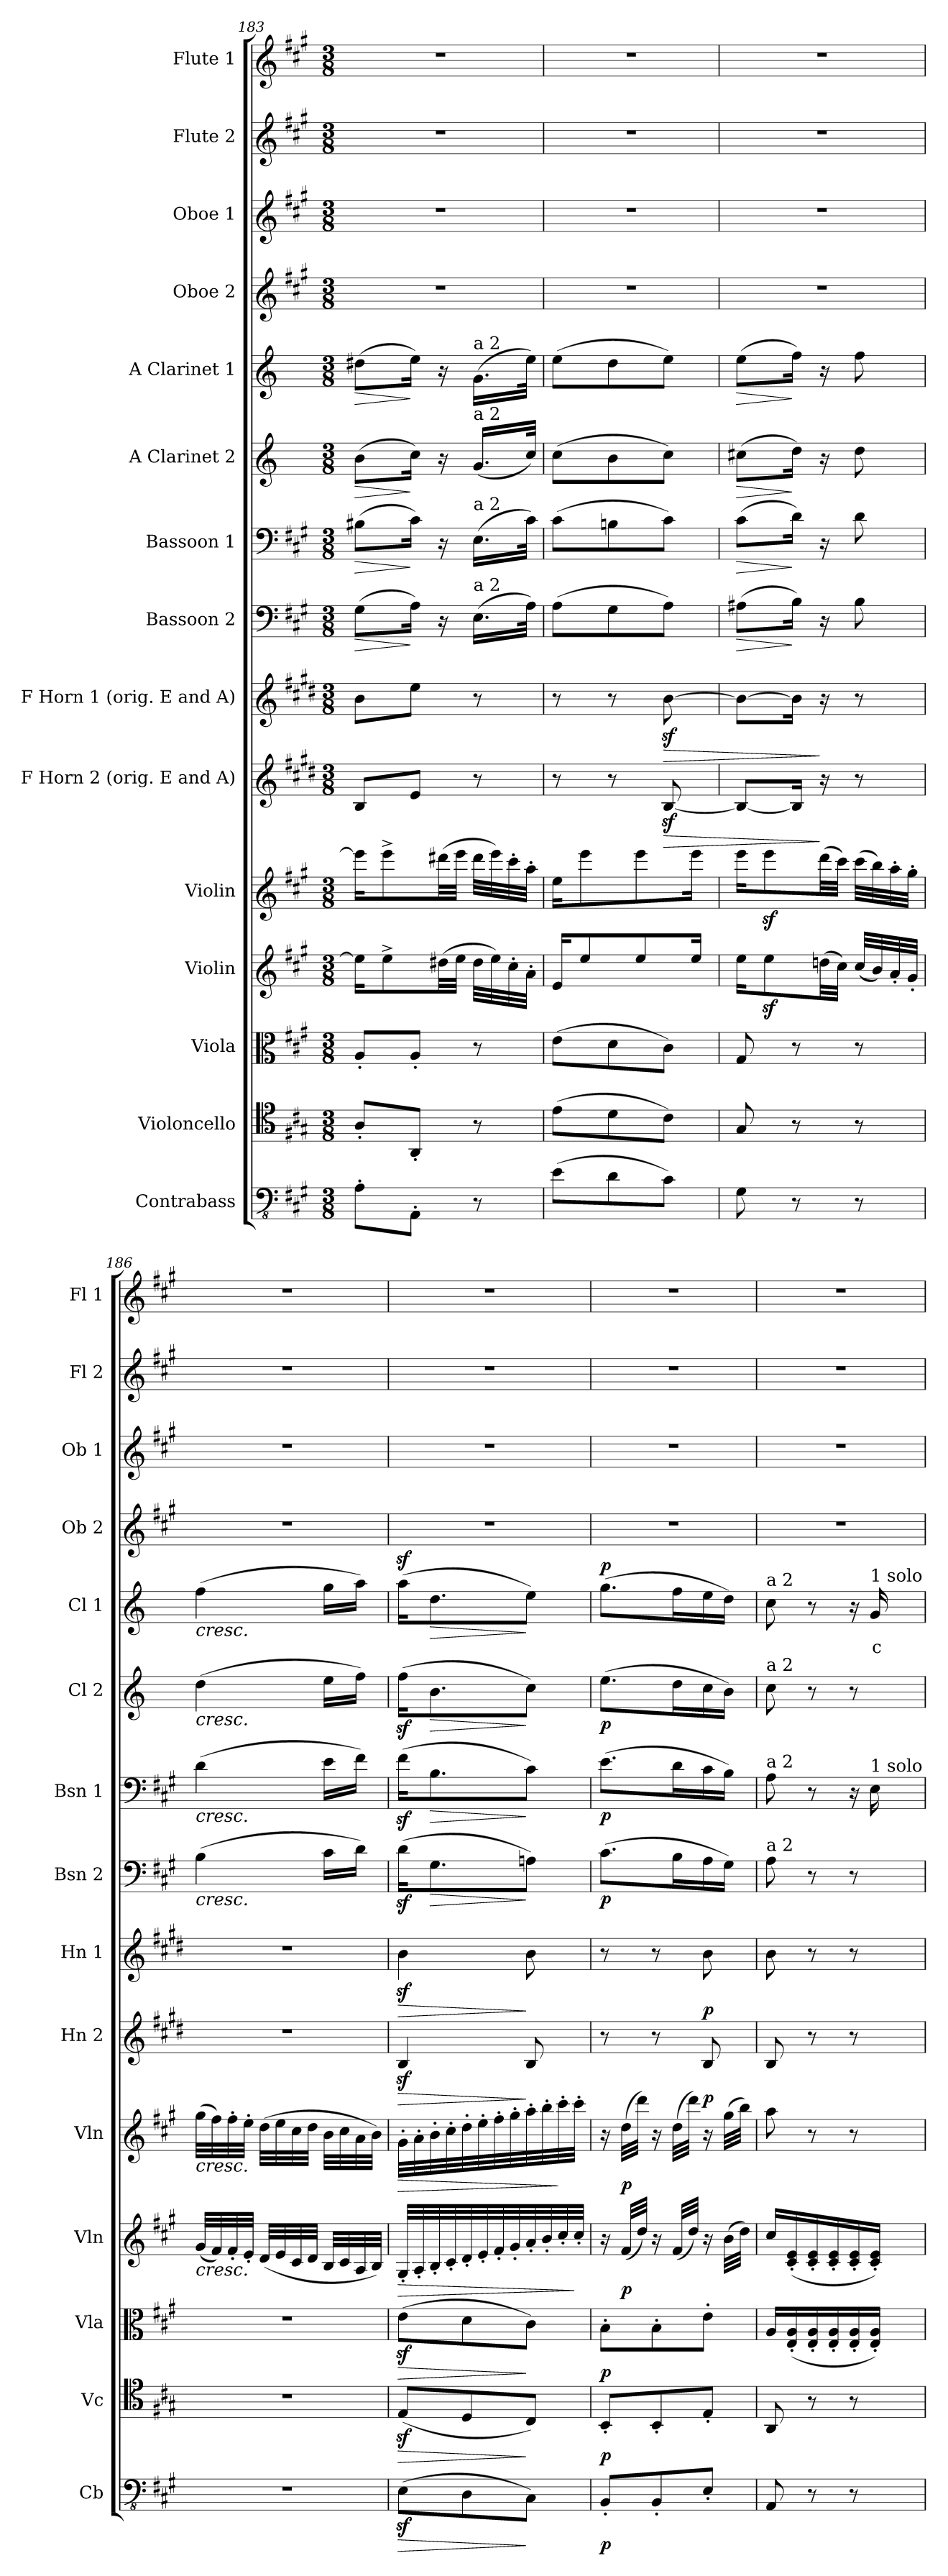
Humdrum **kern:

**kern	**dynam	**kern	**dynam	**kern	**dynam	**kern	**dynam	**kern	**dynam	**kern	**dynam	**kern	**dynam	**kern	**dynam	**kern	**dynam	**kern	**dynam	**kern	**text	**dynam	**kern	**kern	**kern	**kern
*part15	*part15	*part14	*part14	*part13	*part13	*part12	*part12	*part11	*part11	*part10	*part10	*part9	*part9	*part8	*part8	*part7	*part7	*part6	*part6	*part5	*part5	*part5	*part4	*part3	*part2	*part1
*staff15	*staff15	*staff14	*staff14	*staff13	*staff13	*staff12	*staff12	*staff11	*staff11	*staff10	*staff10	*staff9	*staff9	*staff8	*staff8	*staff7	*staff7	*staff6	*staff6	*staff5	*staff5	*staff5	*staff4	*staff3	*staff2	*staff1
*I"Contrabass	*	*I"Violoncello	*	*I"Viola	*	*I"Violin	*	*I"Violin	*	*I"F Horn 2 (orig. E and A)	*	*I"F Horn 1 (orig. E and A)	*	*I"Bassoon 2	*	*I"Bassoon 1	*	*I"A Clarinet 2	*	*I"A Clarinet 1	*	*	*I"Oboe 2	*I"Oboe 1	*I"Flute 2	*I"Flute 1
*I'Cb	*	*I'Vc	*	*I'Vla	*	*I'Vln	*	*I'Vln	*	*I'Hn 2	*	*I'Hn 1	*	*I'Bsn 2	*	*I'Bsn 1	*	*I'Cl 2	*	*I'Cl 1	*	*	*I'Ob 2	*I'Ob 1	*I'Fl 2	*I'Fl 1
*clefFv4	*	*clefC4	*	*clefC3	*	*clefG2	*	*clefG2	*	*clefG2	*	*clefG2	*	*clefF4	*	*clefF4	*	*clefG2	*	*clefG2	*	*	*clefG2	*clefG2	*clefG2	*clefG2
*	*	*	*	*	*	*	*	*	*	*ITrd4c7	*	*ITrd4c7	*	*	*	*	*	*ITrd2c3	*	*ITrd2c3	*	*	*	*	*	*
*k[f#c#g#]	*	*k[f#c#g#]	*	*k[f#c#g#]	*	*k[f#c#g#]	*	*k[f#c#g#]	*	*k[f#c#g#]	*	*k[f#c#g#]	*	*k[f#c#g#]	*	*k[f#c#g#]	*	*k[f#c#g#]	*	*k[f#c#g#]	*	*	*k[f#c#g#]	*k[f#c#g#]	*k[f#c#g#]	*k[f#c#g#]
*M3/8	*	*M3/8	*	*M3/8	*	*M3/8	*	*M3/8	*	*M3/8	*	*M3/8	*	*M3/8	*	*M3/8	*	*M3/8	*	*M3/8	*	*	*M3/8	*M3/8	*M3/8	*M3/8
=183	=183	=183	=183	=183	=183	=183	=183	=183	=183	=183	=183	=183	=183	=183	=183	=183	=183	=183	=183	=183	=183	=183	=183	=183	=183	=183
!	!	!	!	!	!	!	!	!	!	!	!	!	!	!	!LO:HP:b	!	!LO:HP:b	!	!LO:HP:b	!	!	!LO:HP:b	!	!	!	!
8AA'\L	.	8A'/L	.	8A'/L	.	16ee\KL]	.	16eee\KL]	.	8E/L	.	8e\L	.	(>8G#\L	>	(>8B#X\L	>	(>8g#\L	>	(>8b#X\L	.	>	4.r	4.r	4.r	4.r
.	.	.	.	.	.	8ee^\	.	8eee^\	.	.	.	.	.	.	.	.	.	.	.	.	.	.	.	.	.	.
8AAA'\J	.	8AA'/J	.	8A'/J	.	.	.	.	.	8A/J	.	8a\J	.	16A\Jk)	]	16c#\Jk)	]	16a\Jk)	]	16cc#\Jk)	.	]	.	.	.	.
.	.	.	.	.	.	(>32dd#X\LL	.	(>32ddd#X\LL	.	.	.	.	.	16r	.	16r	.	16r	.	16r	.	.	.	.	.	.
.	.	.	.	.	.	32ee\JJJ	.	32eee\JJJ	.	.	.	.	.	.	.	.	.	.	.	.	.	.	.	.	.	.
!	!	!	!	!	!	!	!	!	!	!	!	!	!	!	!	!	!	!	!	!LO:TX:a:t=a 2	!	!	!	!	!	!
!	!	!	!	!	!	!	!	!	!	!	!	!	!	!	!	!	!	!LO:TX:a:t=a 2	!	!	!	!	!	!	!	!
!	!	!	!	!	!	!	!	!	!	!	!	!	!	!	!	!LO:TX:a:t=a 2	!	!	!	!	!	!	!	!	!	!
!	!	!	!	!	!	!	!	!	!	!	!	!	!	!LO:TX:a:t=a 2	!	!	!	!	!	!	!	!	!	!	!	!
8r	.	8r	.	8r	.	32dd#\LLL	.	32ddd#\LLL	.	8r	.	8r	.	(>16.E\LL	.	(>16.E\LL	.	(<16.e/LL	.	(>16.e\LL	.	.	.	.	.	.
.	.	.	.	.	.	32ee\)	.	32eee\)	.	.	.	.	.	.	.	.	.	.	.	.	.	.	.	.	.	.
.	.	.	.	.	.	32cc#'\	.	32ccc#'\	.	.	.	.	.	.	.	.	.	.	.	.	.	.	.	.	.	.
.	.	.	.	.	.	32a'\JJJ	.	32aa'\JJJ	.	.	.	.	.	32A\JJk)	.	32c#\JJk)	.	32a/JJk)	.	32cc#\JJk)	.	.	.	.	.	.
=184	=184	=184	=184	=184	=184	=184	=184	=184	=184	=184	=184	=184	=184	=184	=184	=184	=184	=184	=184	=184	=184	=184	=184	=184	=184	=184
(>8E\L	.	(>8e\L	.	(>8e\L	.	16e/KL	.	16ee\KL	.	8r	.	8r	.	(>8A\L	.	(>8c#\L	.	(>8a\L	.	(>8cc#\L	.	.	4.r	4.r	4.r	4.r
.	.	.	.	.	.	8ee/	.	8eee\	.	.	.	.	.	.	.	.	.	.	.	.	.	.	.	.	.	.
8D\	.	8d\	.	8d\	.	.	.	.	.	8r	.	8r	.	8G#\	.	8Bn\	.	8g#\	.	8b\	.	.	.	.	.	.
.	.	.	.	.	.	8ee/	.	8eee\	.	.	.	.	.	.	.	.	.	.	.	.	.	.	.	.	.	.
!	!	!	!	!	!	!	!	!	!	!	!LO:HP:b	!	!LO:HP:b	!	!	!	!	!	!	!	!	!	!	!	!	!
8C#\J)	.	8c#\J)	.	8c#\J)	.	.	.	.	.	[8Ez</	>	[8ez<\	>	8A\J)	.	8c#\J)	.	8a\J)	.	8cc#\J)	.	.	.	.	.	.
.	.	.	.	.	.	16ee/Jk	.	16eee\Jk	.	.	.	.	.	.	.	.	.	.	.	.	.	.	.	.	.	.
=185	=185	=185	=185	=185	=185	=185	=185	=185	=185	=185	=185	=185	=185	=185	=185	=185	=185	=185	=185	=185	=185	=185	=185	=185	=185	=185
!	!	!	!	!	!	!	!	!	!	!	!	!	!	!	!LO:HP:b	!	!LO:HP:b	!	!LO:HP:b	!	!	!LO:HP:b	!	!	!	!
8GG#\	.	8G#/	.	8G#/	.	16ee\KL	.	16eee\KL	.	8E/L_	.	8e\L_	.	(>8A#X\L	>	(>8c#\L	>	(>8a#X\L	>	(>8cc#\L	.	>	4.r	4.r	4.r	4.r
.	.	.	.	.	.	8eez<\	.	8eeez<\	.	.	.	.	.	.	.	.	.	.	.	.	.	.	.	.	.	.
8r	.	8r	.	8r	.	.	.	.	.	16E/Jk]	.	16e\Jk]	.	16B\Jk)	]	16d\Jk)	]	16b\Jk)	]	16dd\Jk)	.	]	.	.	.	.
.	.	.	.	.	.	(>32ddn\LL	.	(>32ddd\LL	.	16r	]	16r	]	16r	.	16r	.	16r	.	16r	.	.	.	.	.	.
.	.	.	.	.	.	32cc#\JJJ)	.	32ccc#\JJJ)	.	.	.	.	.	.	.	.	.	.	.	.	.	.	.	.	.	.
8r	.	8r	.	8r	.	(<32cc#/LLL	.	(>32ccc#\LLL	.	8r	.	8r	.	8B\	.	8d\	.	8b\	.	8dd\	.	.	.	.	.	.
.	.	.	.	.	.	32b/)	.	32bb\)	.	.	.	.	.	.	.	.	.	.	.	.	.	.	.	.	.	.
.	.	.	.	.	.	32a'/	.	32aa'\	.	.	.	.	.	.	.	.	.	.	.	.	.	.	.	.	.	.
.	.	.	.	.	.	32g#'/JJJ	.	32gg#'\JJJ	.	.	.	.	.	.	.	.	.	.	.	.	.	.	.	.	.	.
=186	=186	=186	=186	=186	=186	=186	=186	=186	=186	=186	=186	=186	=186	=186	=186	=186	=186	=186	=186	=186	=186	=186	=186	=186	=186	=186
!	!	!	!	!	!	!	!	!	!	!	!	!	!	!	!	!	!	!	!	!LO:TX:b:i:t=cresc.	!	!	!	!	!	!
!	!	!	!	!	!	!	!	!	!	!	!	!	!	!	!	!	!	!LO:TX:b:i:t=cresc.	!	!	!	!	!	!	!	!
!	!	!	!	!	!	!	!	!	!	!	!	!	!	!	!	!LO:TX:b:i:t=cresc.	!	!	!	!	!	!	!	!	!	!
!	!	!	!	!	!	!	!	!	!	!	!	!	!	!LO:TX:b:i:t=cresc.	!	!	!	!	!	!	!	!	!	!	!	!
!	!	!	!	!	!	!	!	!LO:TX:b:i:t=cresc.	!	!	!	!	!	!	!	!	!	!	!	!	!	!	!	!	!	!
!	!	!	!	!	!	!LO:TX:b:i:t=cresc.	!	!	!	!	!	!	!	!	!	!	!	!	!	!	!	!	!	!	!	!
4.r	.	4.r	.	4.r	.	(<32g#/LLL	.	(>32gg#\LLL	.	4.r	.	4.r	.	(>4B\	.	(>4d\	.	(>4b\	.	(>4dd\	.	.	4.r	4.r	4.r	4.r
.	.	.	.	.	.	32f#/)	.	32ff#\)	.	.	.	.	.	.	.	.	.	.	.	.	.	.	.	.	.	.
.	.	.	.	.	.	32f#'/	.	32ff#'\	.	.	.	.	.	.	.	.	.	.	.	.	.	.	.	.	.	.
.	.	.	.	.	.	32e'/JJJ	.	32ee'\JJJ	.	.	.	.	.	.	.	.	.	.	.	.	.	.	.	.	.	.
.	.	.	.	.	.	(<32d/LLL	.	(>32dd\LLL	.	.	.	.	.	.	.	.	.	.	.	.	.	.	.	.	.	.
.	.	.	.	.	.	32e/	.	32ee\	.	.	.	.	.	.	.	.	.	.	.	.	.	.	.	.	.	.
.	.	.	.	.	.	32c#/	.	32cc#\	.	.	.	.	.	.	.	.	.	.	.	.	.	.	.	.	.	.
.	.	.	.	.	.	32d/JJJ	.	32dd\JJJ	.	.	.	.	.	.	.	.	.	.	.	.	.	.	.	.	.	.
.	.	.	.	.	.	32B/LLL	.	32b\LLL	.	.	.	.	.	16c#\LL	.	16e\LL	.	16cc#\LL	.	16ee\LL	.	.	.	.	.	.
.	.	.	.	.	.	32c#/	.	32cc#\	.	.	.	.	.	.	.	.	.	.	.	.	.	.	.	.	.	.
.	.	.	.	.	.	32A/	.	32a\	.	.	.	.	.	16d\JJ)	.	16f#\JJ)	.	16dd\JJ)	.	16ff#\JJ)	.	.	.	.	.	.
.	.	.	.	.	.	32B/JJJ)	.	32b\JJJ)	.	.	.	.	.	.	.	.	.	.	.	.	.	.	.	.	.	.
!!LO:PB:g=z
=187	=187	=187	=187	=187	=187	=187	=187	=187	=187	=187	=187	=187	=187	=187	=187	=187	=187	=187	=187	=187	=187	=187	=187	=187	=187	=187
!	!LO:HP:b	!	!LO:HP:b	!	!LO:HP:b	!	!LO:HP:b	!	!LO:HP:b	!	!LO:HP:b	!	!LO:HP:b	!	!	!	!	!	!	!	!	!	!	!	!	!
(>8EEz<\L	>	(<8Ez</L	>	(>8ez<\L	>	32G#'/LLL	>	32g#'\LLL	>	4Ez</	>	4ez<\	>	(>16dz<\KL	.	(>16f#z<\KL	.	(>16ddz<\KL	.	(>16ff#z<\KL	.	.	4.r	4.r	4.r	4.r
.	.	.	.	.	.	32A'/	.	32a'\	.	.	.	.	.	.	.	.	.	.	.	.	.	.	.	.	.	.
!	!	!	!	!	!	!	!	!	!	!	!	!	!	!	!LO:HP:b	!	!LO:HP:b	!	!LO:HP:b	!	!	!LO:HP:b	!	!	!	!
.	.	.	.	.	.	32B'/	.	32b'\	.	.	.	.	.	8.G#\	>	8.B\	>	8.g#\	>	8.b\	.	>	.	.	.	.
.	.	.	.	.	.	32c#'/	.	32cc#'\	.	.	.	.	.	.	.	.	.	.	.	.	.	.	.	.	.	.
8DD\	.	8D/	.	8d\	.	32d'/	.	32dd'\	.	.	.	.	.	.	.	.	.	.	.	.	.	.	.	.	.	.
.	.	.	.	.	.	32e'/	.	32ee'\	.	.	.	.	.	.	.	.	.	.	.	.	.	.	.	.	.	.
.	.	.	.	.	.	32f#'/	.	32ff#'\	.	.	.	.	.	.	.	.	.	.	.	.	.	.	.	.	.	.
.	.	.	.	.	.	32g#'/	.	32gg#'\	.	.	.	.	.	.	.	.	.	.	.	.	.	.	.	.	.	.
8CC#\J)	]	8C#/J)	]	8c#\J)	]	32a'/	.	32aa'\	.	8E/	]	8e\	]	8An\J)	]	8c#\J)	]	8a\J)	]	8cc#\J)	.	]	.	.	.	.
.	.	.	.	.	.	32b'/	.	32bb'\	.	.	.	.	.	.	.	.	.	.	.	.	.	.	.	.	.	.
.	.	.	.	.	.	32cc#'/	.	32ccc#'\	]	.	.	.	.	.	.	.	.	.	.	.	.	.	.	.	.	.
.	.	.	.	.	.	32cc#'/JJJ	]	32ccc#'\JJJ	.	.	.	.	.	.	.	.	.	.	.	.	.	.	.	.	.	.
=188	=188	=188	=188	=188	=188	=188	=188	=188	=188	=188	=188	=188	=188	=188	=188	=188	=188	=188	=188	=188	=188	=188	=188	=188	=188	=188
!	!LO:DY:b	!	!LO:DY:b	!	!LO:DY:b	!	!	!	!	!	!	!	!	!	!LO:DY:b	!	!LO:DY:b	!	!LO:DY:b	!	!	!LO:DY:b	!	!	!	!
8BBB'/L	p	8BB'/L	p	8B'\L	p	16r	.	16r	.	8r	.	8r	.	(>8.c#\L	p	(>8.e\L	p	(>8.cc#\L	p	(>8.ee\L	.	p	4.r	4.r	4.r	4.r
!	!	!	!	!	!	!	!LO:DY:b	!	!LO:DY:b	!	!	!	!	!	!	!	!	!	!	!	!	!	!	!	!	!
.	.	.	.	.	.	(<32f#/LLL	p	(>32dd\LLL	p	.	.	.	.	.	.	.	.	.	.	.	.	.	.	.	.	.
.	.	.	.	.	.	32dd/JJJ)	.	32ddd\JJJ)	.	.	.	.	.	.	.	.	.	.	.	.	.	.	.	.	.	.
8BBB'/	.	8BB'/	.	8B'\	.	16r	.	16r	.	8r	.	8r	.	.	.	.	.	.	.	.	.	.	.	.	.	.
.	.	.	.	.	.	(<32f#/LLL	.	(>32dd\LLL	.	.	.	.	.	16B\L	.	16d\L	.	16b\L	.	16dd\L	.	.	.	.	.	.
.	.	.	.	.	.	32dd/JJJ)	.	32ddd\JJJ)	.	.	.	.	.	.	.	.	.	.	.	.	.	.	.	.	.	.
!	!	!	!	!	!	!	!	!	!	!	!LO:DY:b	!	!LO:DY:b	!	!	!	!	!	!	!	!	!	!	!	!	!
8EE'/J	.	8E'/J	.	8e'\J	.	16r	.	16r	.	8E/	p	8e\	p	16A\	.	16c#\	.	16a\	.	16cc#\	.	.	.	.	.	.
.	.	.	.	.	.	(>32b\LLL	.	(>32gg#\LLL	.	.	.	.	.	16G#\JJ)	.	16B\JJ)	.	16g#\JJ)	.	16b\JJ)	.	.	.	.	.	.
.	.	.	.	.	.	32dd\JJJ)	.	32bb\JJJ)	.	.	.	.	.	.	.	.	.	.	.	.	.	.	.	.	.	.
=189	=189	=189	=189	=189	=189	=189	=189	=189	=189	=189	=189	=189	=189	=189	=189	=189	=189	=189	=189	=189	=189	=189	=189	=189	=189	=189
!	!	!	!	!	!	!	!	!	!	!	!	!	!	!	!	!	!	!	!	!LO:TX:a:t=a 2	!	!	!	!	!	!
!	!	!	!	!	!	!	!	!	!	!	!	!	!	!	!	!	!	!LO:TX:a:t=a 2	!	!	!	!	!	!	!	!
!	!	!	!	!	!	!	!	!	!	!	!	!	!	!	!	!LO:TX:a:t=a 2	!	!	!	!	!	!	!	!	!	!
!	!	!	!	!	!	!	!	!	!	!	!	!	!	!LO:TX:a:t=a 2	!	!	!	!	!	!	!	!	!	!	!	!
8AAA/	.	8AA/	.	16A/LL	.	16cc#/LL	.	8aa\	.	8E/	.	8e\	.	8A\	.	8A\	.	8a\	.	8a\	.	.	4.r	4.r	4.r	4.r
.	.	.	.	(<16E/' 16A/'	.	(<16c#/' 16e/'	.	.	.	.	.	.	.	.	.	.	.	.	.	.	.	.	.	.	.	.
8r	.	8r	.	16E/' 16A/'	.	16c#/' 16e/'	.	8r	.	8r	.	8r	.	8r	.	8r	.	8r	.	8r	.	.	.	.	.	.
.	.	.	.	16E/' 16A/'	.	16c#/' 16e/'	.	.	.	.	.	.	.	.	.	.	.	.	.	.	.	.	.	.	.	.
8r	.	8r	.	16E/' 16A/'	.	16c#/' 16e/'	.	8r	.	8r	.	8r	.	8r	.	16r	.	8r	.	16r	.	.	.	.	.	.
!	!	!	!	!	!	!	!	!	!	!	!	!	!	!	!	!	!	!	!	!LO:TX:a:t=1 solo	!	!	!	!	!	!
!	!	!	!	!	!	!	!	!	!	!	!	!	!	!	!	!LO:TX:a:t=1 solo	!	!	!	!	!	!	!	!	!	!
!	!	!	!	!	!	!	!	!	!	!	!	!	!	!	!	!	!	!	!	!	!LO:LY:b:color=#FF0000	!	!	!	!	!
.	.	.	.	16E/' 16A/'JJ)	.	16c#/' 16e/'JJ)	.	.	.	.	.	.	.	.	.	16E\	.	.	.	16e/	c	.	.	.	.	.
=	=	=	=	=	=	=	=	=	=	=	=	=	=	=	=	=	=	=	=	=	=	=	=	=	=	=
*-	*-	*-	*-	*-	*-	*-	*-	*-	*-	*-	*-	*-	*-	*-	*-	*-	*-	*-	*-	*-	*-	*-	*-	*-	*-	*-
